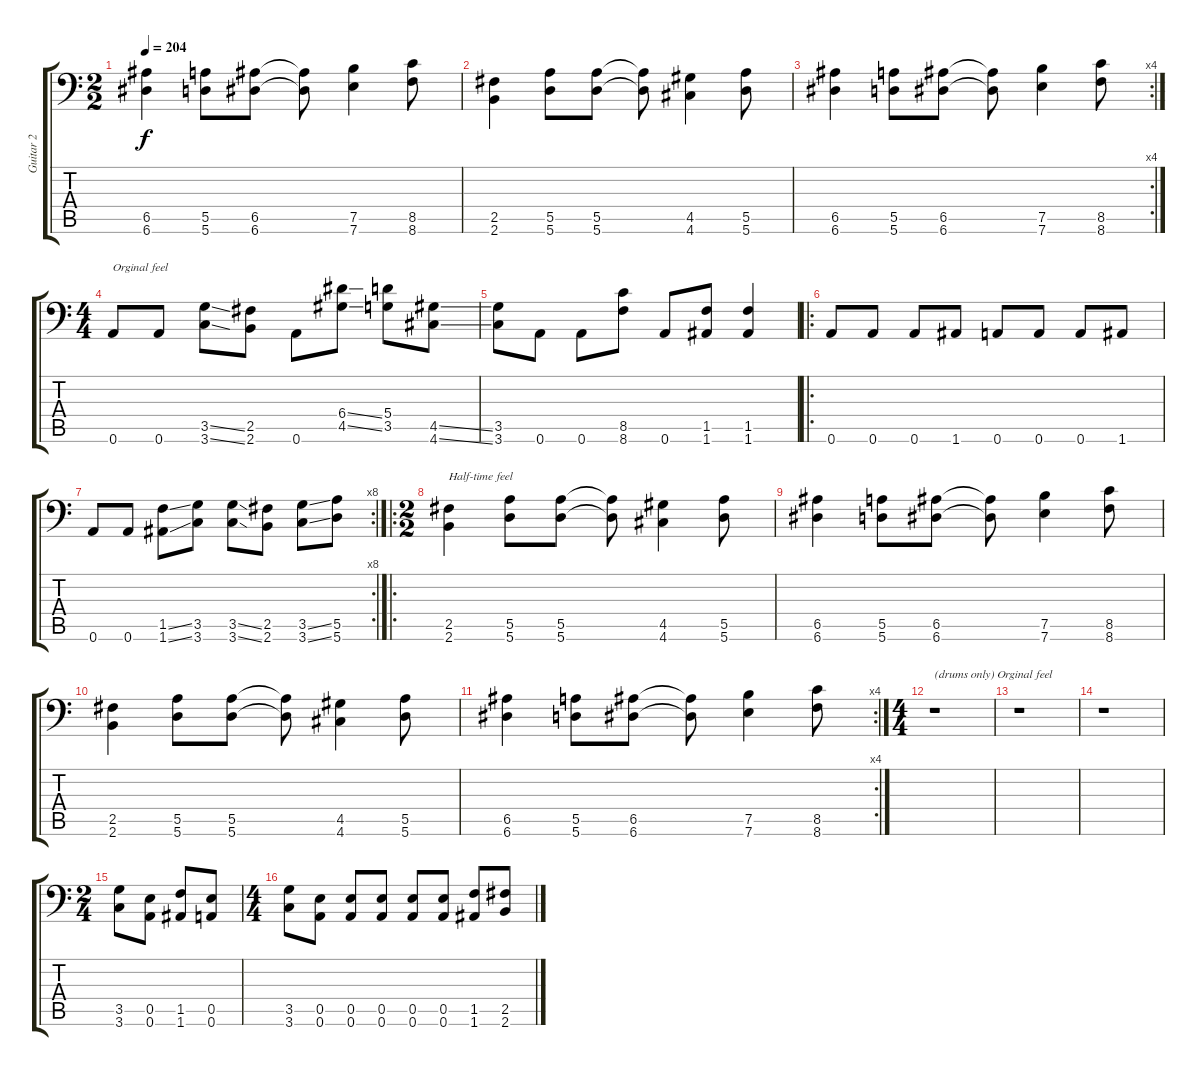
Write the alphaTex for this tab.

\track ("Guitar 2" "Guitar 2") {instrument distortionguitar}
\staff {score tabs}
\tuning (B3 Gb3 D3 A2 E2 A1) {hide}
\ts (2 2)
\tempo 204
\clef f4
\ks c
(6.5 6.6).4{dy f} (5.5 5.6).8 (6.5 6.6).8 (6.5{t} 6.6{t}).8 (7.5 7.6).4 (8.5 8.6).8 |
(2.5 2.6).4 (5.5 5.6).8 (5.5 5.6).8 (5.5{t} 5.6{t}).8 (4.5 4.6).4 (5.5 5.6).8 |
\rc 4
(6.5 6.6).4 (5.5 5.6).8 (6.5 6.6).8 (6.5{t} 6.6{t}).8 (7.5 7.6).4 (8.5 8.6).8 |
\ts (4 4)
0.6.8{txt "Orginal feel"} 0.6.8 (3.5{ss} 3.6{ss}).8 (2.5 2.6).8 0.6.8 (6.4{ss} 4.5{ss}).8 (5.4 3.5).8 (4.5{ss} 4.6{ss}).8 |
(3.5 3.6).8 0.6.8 0.6.8 (8.5 8.6).8 0.6.8 (1.5 1.6).8 (1.5 1.6).4 |
\ro
0.6.8 0.6.8 0.6.8 1.6.8 0.6.8 0.6.8 0.6.8 1.6.8 |
\rc 8
0.6.8 0.6.8 (1.5{ss} 1.6{ss}).8 (3.5 3.6).8 (3.5{ss} 3.6{ss}).8 (2.5 2.6).8 (3.5{ss} 3.6{ss}).8 (5.5 5.6).8 |
\ro
\ts (2 2)
(2.5 2.6).4{txt "Half-time feel"} (5.5 5.6).8 (5.5 5.6).8 (5.5{t} 5.6{t}).8 (4.5 4.6).4 (5.5 5.6).8 |
(6.5 6.6).4 (5.5 5.6).8 (6.5 6.6).8 (6.5{t} 6.6{t}).8 (7.5 7.6).4 (8.5 8.6).8 |
(2.5 2.6).4 (5.5 5.6).8 (5.5 5.6).8 (5.5{t} 5.6{t}).8 (4.5 4.6).4 (5.5 5.6).8 |
\rc 4
(6.5 6.6).4 (5.5 5.6).8 (6.5 6.6).8 (6.5{t} 6.6{t}).8 (7.5 7.6).4 (8.5 8.6).8 |
\ts (4 4)
r.1{txt "(drums only) Orginal feel"} |
r.1 |
r.1 |
\ts (2 4)
(3.5 3.6).8 (0.5 0.6).8 (1.5 1.6).8 (0.5 0.6).8 |
\ts (4 4)
(3.5 3.6).8 (0.5 0.6).8 (0.5 0.6).8 (0.5 0.6).8 (0.5 0.6).8 (0.5 0.6).8 (1.5 1.6).8 (2.5 2.6).8
